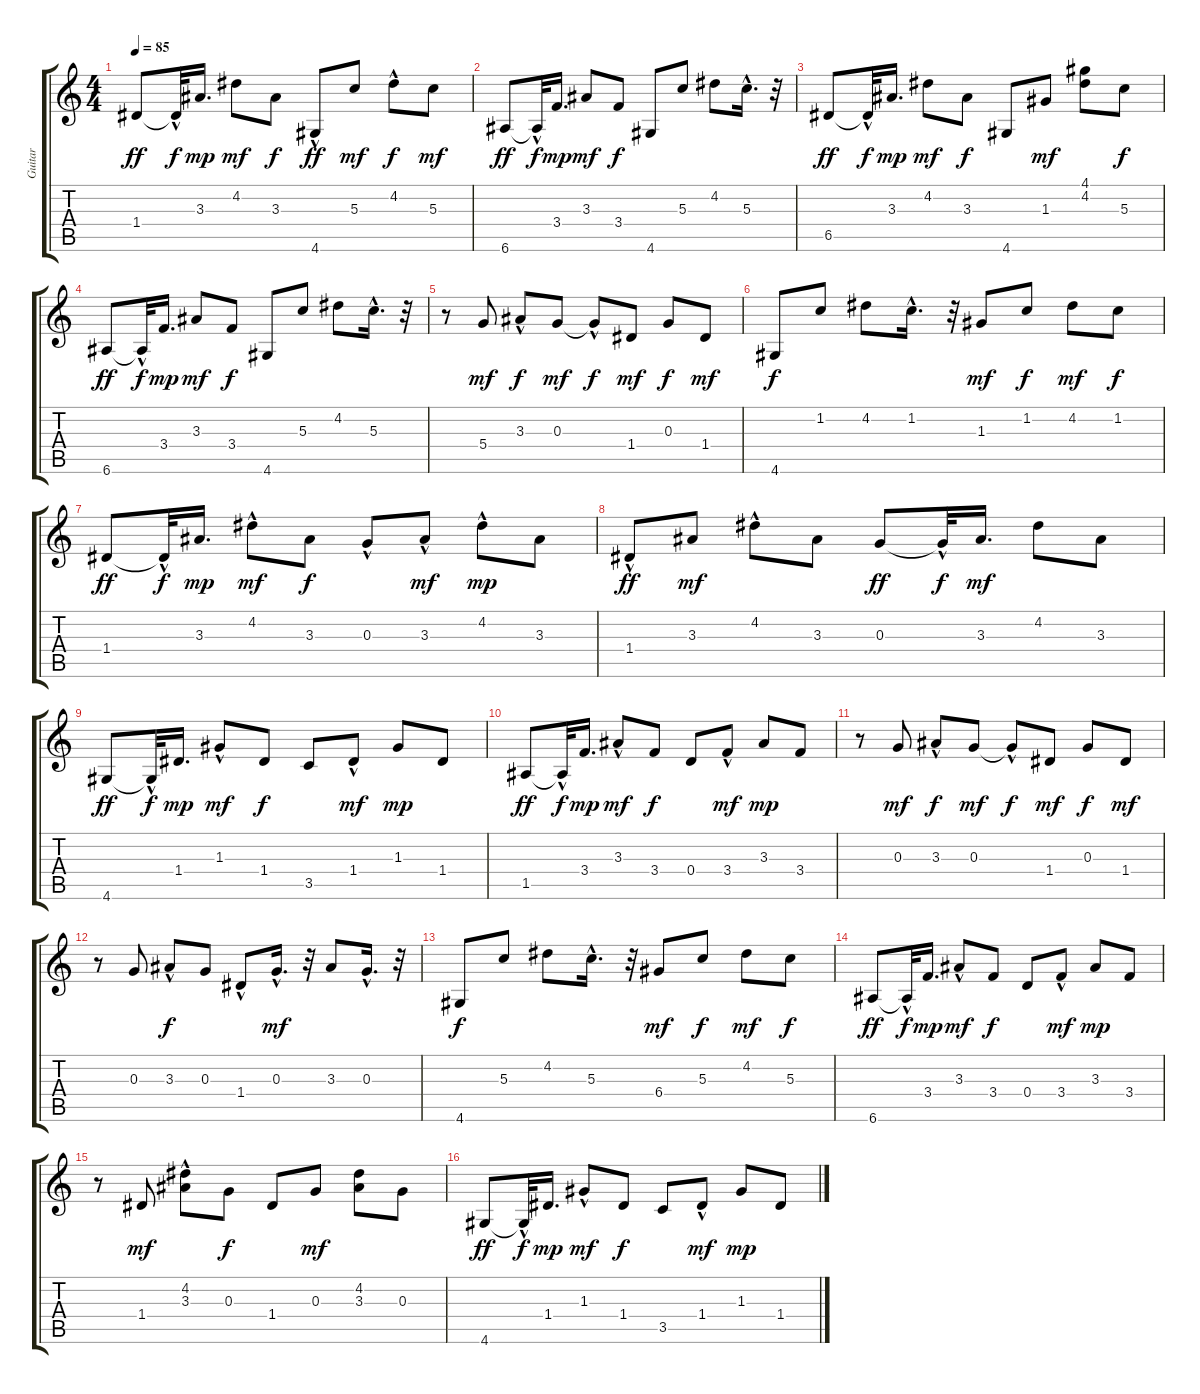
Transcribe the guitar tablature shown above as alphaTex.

\track ("Guitar" "Guitar") {instrument acousticguitarsteel}
\staff {score tabs}
\tuning (E4 B3 G3 D3 A2 E2) {hide}
\ts (4 4)
\tempo 85
\clef g2
\ks c
1.4.8{dy ff} 1.4{hac t}.32{dy f} 3.3.16{d dy mp} 4.2.8{dy mf} 3.3.8{dy f} 4.6{hac}.8{dy ff} 5.3.8{dy mf} 4.2{hac}.8{dy f} 5.3.8{dy mf} |
6.6.8{dy ff} 6.6{hac t}.32{dy f} 3.4.16{d dy mp} 3.3.8{dy mf} 3.4.8{dy f} 4.6.8 5.3.8 4.2.8 5.3{hac}.16{d} r.32 |
6.5.8{dy ff} 6.5{hac t}.32{dy f} 3.3.16{d dy mp} 4.2.8{dy mf} 3.3.8{dy f} 4.6.8 1.3.8{dy mf} (4.1 4.2).8 5.3.8{dy f} |
6.6.8{dy ff} 6.6{hac t}.32{dy f} 3.4.16{d dy mp} 3.3.8{dy mf} 3.4.8{dy f} 4.6.8 5.3.8 4.2.8 5.3{hac}.16{d} r.32 |
r.8 5.4.8{dy mf} 3.3{hac}.8{dy f} 0.3.8{dy mf} 0.3{hac t}.8{dy f} 1.4.8{dy mf} 0.3.8{dy f} 1.4.8{dy mf} |
4.6.8{dy f} 1.2.8 4.2.8 1.2{hac}.16{d} r.32 1.3.8{dy mf} 1.2.8{dy f} 4.2.8{dy mf} 1.2.8{dy f} |
1.4.8{dy ff} 1.4{hac t}.32{dy f} 3.3.16{d dy mp} 4.2{hac}.8{dy mf} 3.3.8{dy f} 0.3{hac}.8 3.3{hac}.8{dy mf} 4.2{hac}.8{dy mp} 3.3.8 |
1.4{hac}.8{dy ff} 3.3.8{dy mf} 4.2{hac}.8 3.3.8 0.3.8{dy ff} 0.3{hac t}.32{dy f} 3.3.16{d dy mf} 4.2.8 3.3.8 |
4.6.8{dy ff} 4.6{hac t}.32{dy f} 1.4.16{d dy mp} 1.3{hac}.8{dy mf} 1.4.8{dy f} 3.5.8 1.4{hac}.8{dy mf} 1.3.8{dy mp} 1.4.8 |
1.5.8{dy ff} 1.5{hac t}.32{dy f} 3.4.16{d dy mp} 3.3{hac}.8{dy mf} 3.4.8{dy f} 0.4.8 3.4{hac}.8{dy mf} 3.3.8{dy mp} 3.4.8 |
r.8 0.3.8{dy mf} 3.3{hac}.8{dy f} 0.3.8{dy mf} 0.3{hac t}.8{dy f} 1.4.8{dy mf} 0.3.8{dy f} 1.4.8{dy mf} |
r.8 0.3.8 3.3{hac}.8{dy f} 0.3.8 1.4{hac}.8 0.3{hac}.16{d dy mf} r.32 3.3.8 0.3{hac}.16{d} r.32 |
4.6.8{dy f} 5.3.8 4.2.8 5.3{hac}.16{d} r.32 6.4.8{dy mf} 5.3.8{dy f} 4.2.8{dy mf} 5.3.8{dy f} |
6.6.8{dy ff} 6.6{hac t}.32{dy f} 3.4.16{d dy mp} 3.3{hac}.8{dy mf} 3.4.8{dy f} 0.4.8 3.4{hac}.8{dy mf} 3.3.8{dy mp} 3.4.8 |
r.8 1.4.8{dy mf} (4.2{hac} 3.3{hac}).8 0.3.8{dy f} 1.4.8 0.3.8{dy mf} (4.2 3.3).8 0.3.8 |
4.6.8{dy ff} 4.6{hac t}.32{dy f} 1.4.16{d dy mp} 1.3{hac}.8{dy mf} 1.4.8{dy f} 3.5.8 1.4{hac}.8{dy mf} 1.3.8{dy mp} 1.4.8
